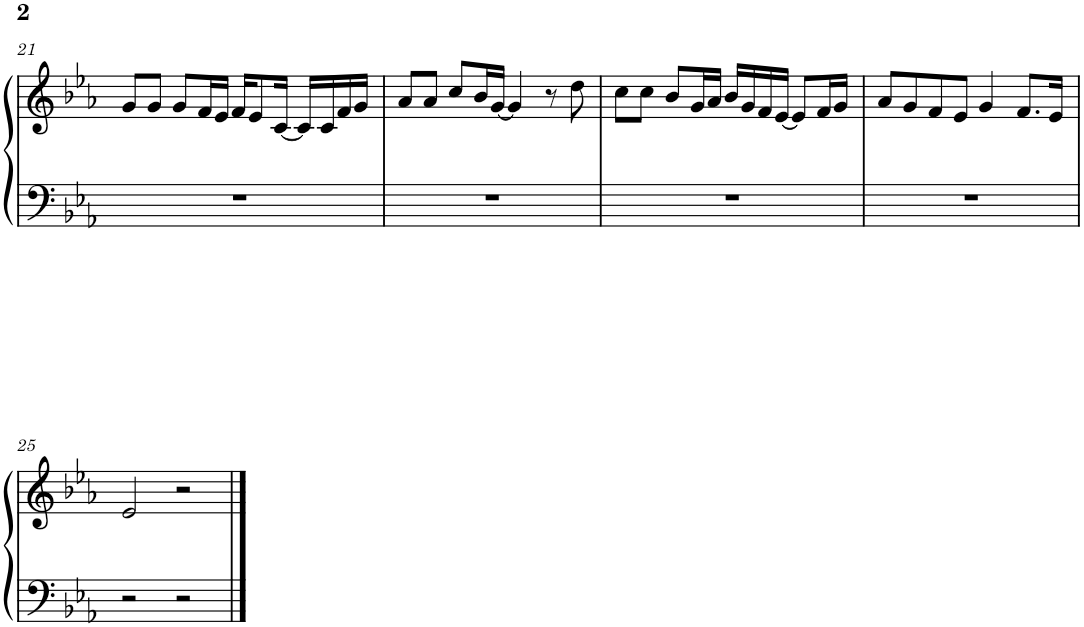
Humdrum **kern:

**kern	**kern
*part1	*part1
*staff2	*staff1
*I"Accompaniment	*
*I'Acc.	*
!!LO:PB:g=z
*clefF4	*clefG2
*k[b-e-a-]	*k[b-e-a-]
*M4/4	*M4/4
=21	=21
1r	8g/L
.	8g/J
.	8g/L
.	16f/L
.	16e-/JJ
.	16f/KL
.	8e-/
.	[16c/Jk
.	16c/LL]
.	16c/
.	16f/
.	16g/JJ
=22	=22
1r	8a-/L
.	8a-/J
.	8cc/L
.	16b-/L
.	[16g/JJ
.	4g/]
.	8r
.	8dd\
=23	=23
1r	8cc\L
.	8cc\J
.	8b-/L
.	16g/L
.	16a-/JJ
.	16b-/LL
.	16g/
.	16f/
.	[16e-/JJ
.	8e-/L]
.	16f/L
.	16g/JJ
=24	=24
1r	8a-/L
.	8g/
.	8f/
.	8e-/J
.	4g/
.	8.f/L
.	16e-/Jk
!!LO:LB:g=z
=25	=25
2r	2e-/
2r	2r
==	==
*-	*-
